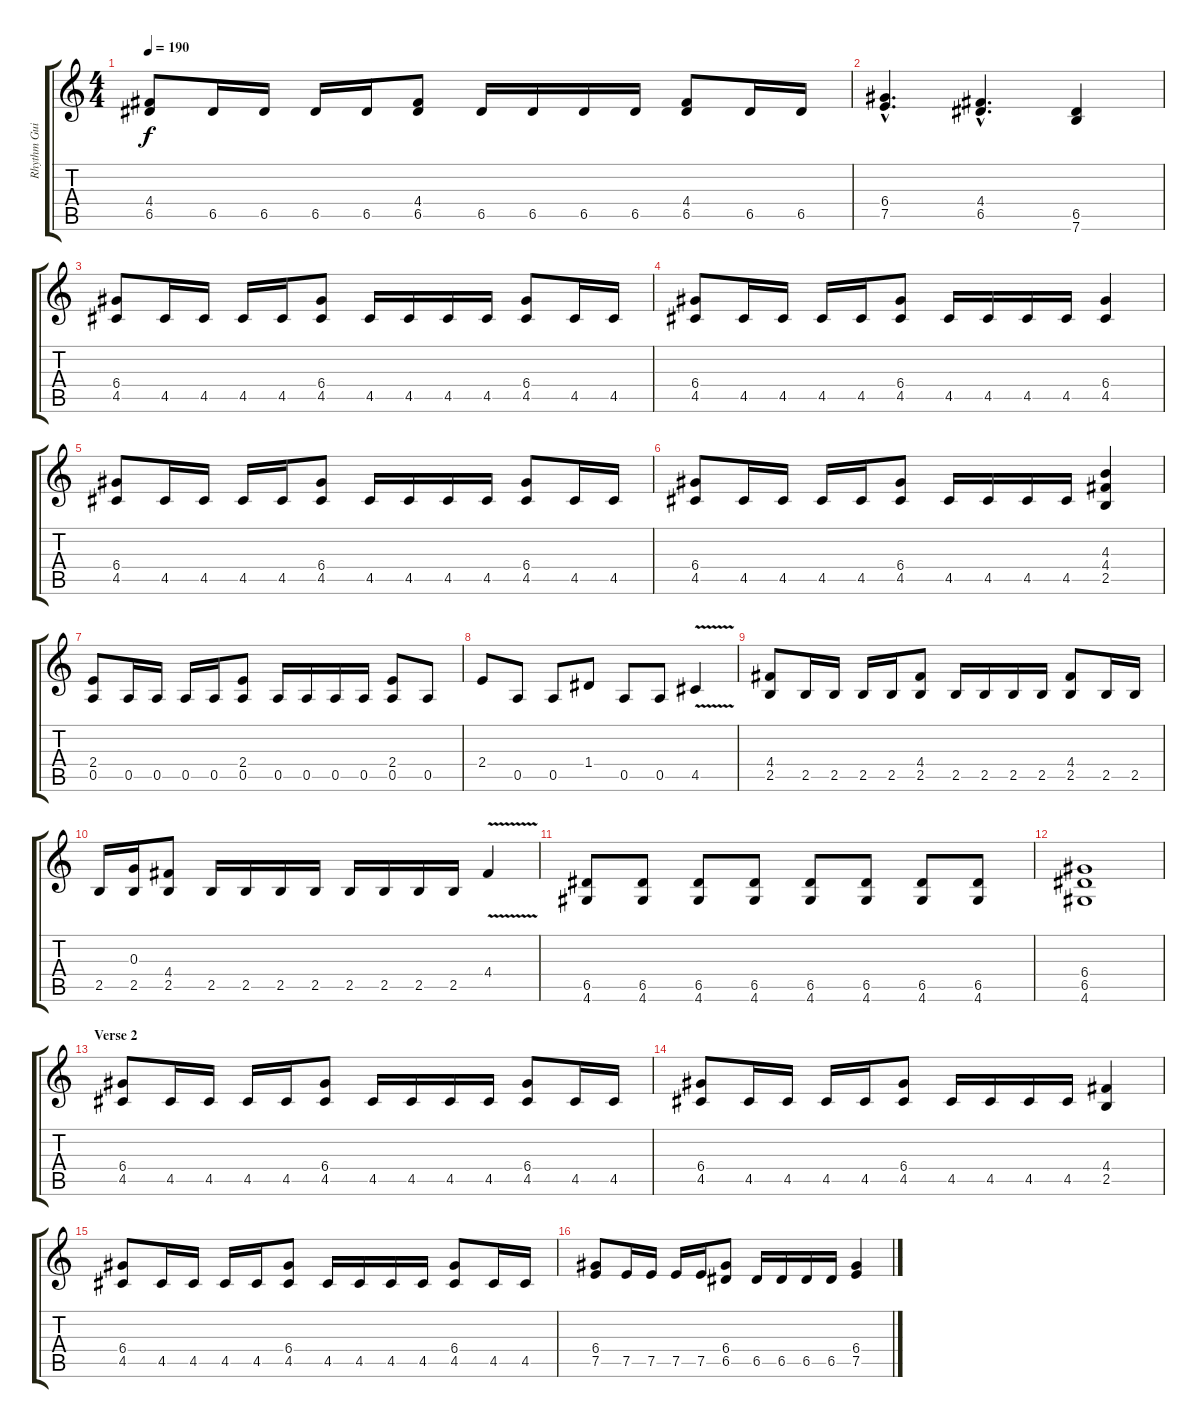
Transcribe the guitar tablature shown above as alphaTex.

\track ("Rhythm Guitar Left" "Rhythm Gui") {instrument distortionguitar}
\staff {score tabs}
\tuning (E4 B3 G3 D3 A2 E2) {hide}
\ts (4 4)
\tempo 190
\clef g2
\ks c
(4.4 6.5).8{dy f} 6.5.16 6.5.16 6.5.16 6.5.16 (4.4 6.5).8 6.5.16 6.5.16 6.5.16 6.5.16 (4.4 6.5).8 6.5.16 6.5.16 |
(6.4{hac} 7.5{hac}).4{d} (4.4{hac} 6.5{hac}).4{d} (6.5 7.6).4 |
(6.4 4.5).8 4.5.16 4.5.16 4.5.16 4.5.16 (6.4 4.5).8 4.5.16 4.5.16 4.5.16 4.5.16 (6.4 4.5).8 4.5.16 4.5.16 |
(6.4 4.5).8 4.5.16 4.5.16 4.5.16 4.5.16 (6.4 4.5).8 4.5.16 4.5.16 4.5.16 4.5.16 (6.4 4.5).4 |
(6.4 4.5).8 4.5.16 4.5.16 4.5.16 4.5.16 (6.4 4.5).8 4.5.16 4.5.16 4.5.16 4.5.16 (6.4 4.5).8 4.5.16 4.5.16 |
(6.4 4.5).8 4.5.16 4.5.16 4.5.16 4.5.16 (6.4 4.5).8 4.5.16 4.5.16 4.5.16 4.5.16 (4.3 4.4 2.5).4 |
(2.4 0.5).8 0.5.16 0.5.16 0.5.16 0.5.16 (2.4 0.5).8 0.5.16 0.5.16 0.5.16 0.5.16 (2.4 0.5).8 0.5.8 |
2.4.8 0.5.8 0.5.8 1.4.8 0.5.8 0.5.8 4.5{v}.4 |
(4.4 2.5).8 2.5.16 2.5.16 2.5.16 2.5.16 (4.4 2.5).8 2.5.16 2.5.16 2.5.16 2.5.16 (4.4 2.5).8 2.5.16 2.5.16 |
2.5.16 (0.3 2.5).16 (4.4 2.5).8 2.5.16 2.5.16 2.5.16 2.5.16 2.5.16 2.5.16 2.5.16 2.5.16 4.4{v}.4 |
(6.5 4.6).8 (6.5 4.6).8 (6.5 4.6).8 (6.5 4.6).8 (6.5 4.6).8 (6.5 4.6).8 (6.5 4.6).8 (6.5 4.6).8 |
(6.4 6.5 4.6).1 |
\section ("" "Verse 2")
(6.4 4.5).8 4.5.16 4.5.16 4.5.16 4.5.16 (6.4 4.5).8 4.5.16 4.5.16 4.5.16 4.5.16 (6.4 4.5).8 4.5.16 4.5.16 |
(6.4 4.5).8 4.5.16 4.5.16 4.5.16 4.5.16 (6.4 4.5).8 4.5.16 4.5.16 4.5.16 4.5.16 (4.4 2.5).4 |
(6.4 4.5).8 4.5.16 4.5.16 4.5.16 4.5.16 (6.4 4.5).8 4.5.16 4.5.16 4.5.16 4.5.16 (6.4 4.5).8 4.5.16 4.5.16 |
(6.4 7.5).8 7.5.16 7.5.16 7.5.16 7.5.16 (6.4 6.5).8 6.5.16 6.5.16 6.5.16 6.5.16 (6.4 7.5).4
